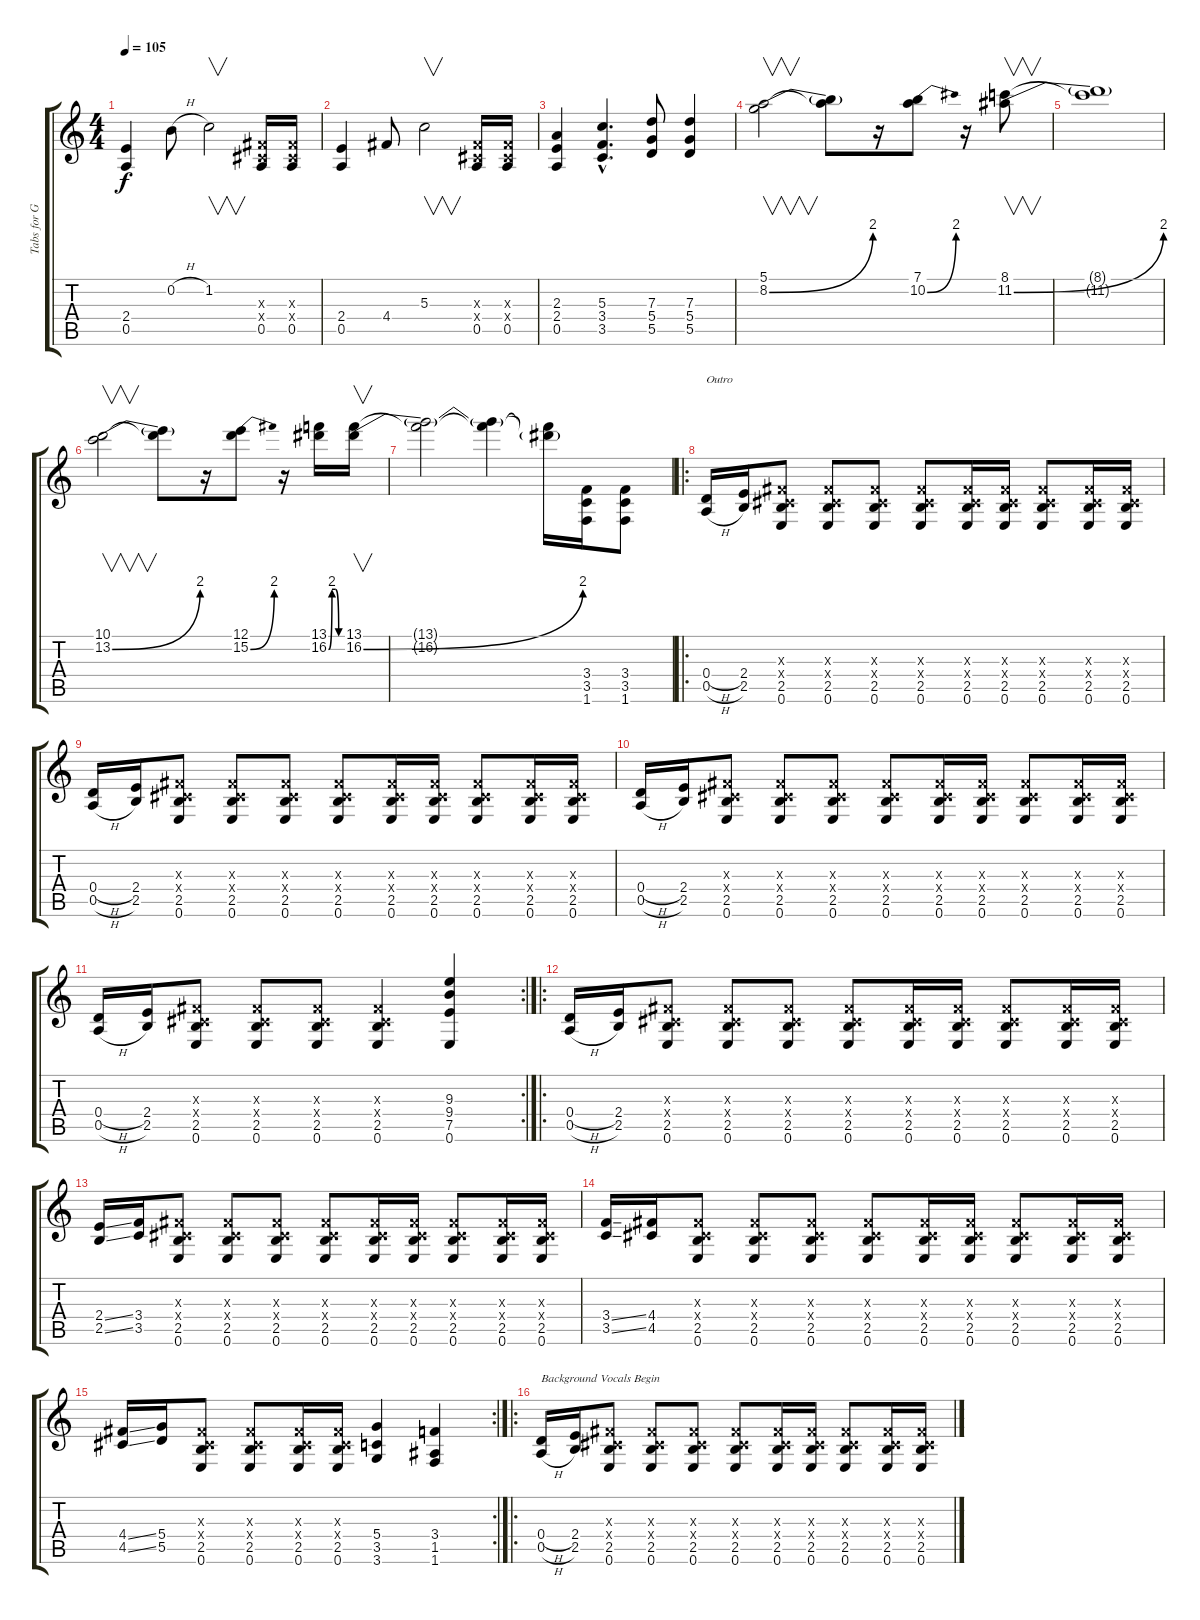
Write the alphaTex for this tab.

\track ("Tabs for Guitar" "Tabs for G") {instrument electricguitarclean}
\staff {score tabs}
\tuning (E4 B3 G3 D3 A2 E2) {hide}
\ts (4 4)
\tempo 105
\clef g2
\ks c
(2.4 0.5).4{dy f} 0.2{h}.8 1.2.2{v} (-1.3{x} -1.4{x} 0.5).16 (-1.3{x} -1.4{x} 0.5).16 |
(2.4 0.5).4 4.4.8 5.3.2{v} (-1.3{x} -1.4{x} 0.5).16 (-1.3{x} -1.4{x} 0.5).16 |
(2.3 2.4 0.5).4 (5.3{hac} 3.4{hac} 3.5{hac}).4{d} (7.3 5.4 5.5).8 (7.3 5.4 5.5).4 |
(5.1 8.2{be (bend 0 0 60 8)}).2{v} (5.1{t} 8.2{t}).8 r.16 (7.1 10.2{be (bend 0 0 60 8)}).8 r.16 (8.1 11.2{be (bend 0 0 60 8)}).8{v} |
(8.1{t} 11.2{t}).1 |
(10.1 13.2{be (bend 0 0 60 8)}).2{v} (10.1{t} 13.2{t}).8 r.16 (12.1 15.2{be (bend 0 0 60 8)}).8 r.16 (13.1 16.2{be (custom 0 0 15 8 30 8 45 0 60 0)}).16 (13.1 16.2{be (bend 0 0 60 8)}).16{v} |
(13.1{t} 16.2{t}).2 (13.1{t} 16.2{t}).4 (13.1{t} 16.2{t}).16 (3.4 3.5 1.6).16 (3.4 3.5 1.6).8 |
\ro
(0.4{h} 0.5{h}).16{txt "Outro"} (2.4 2.5).16 (-1.3{x} -1.4{x} 2.5 0.6).8 (-1.3{x} -1.4{x} 2.5 0.6).8 (-1.3{x} -1.4{x} 2.5 0.6).8 (-1.3{x} -1.4{x} 2.5 0.6).8 (-1.3{x} -1.4{x} 2.5 0.6).16 (-1.3{x} -1.4{x} 2.5 0.6).16 (-1.3{x} -1.4{x} 2.5 0.6).8 (-1.3{x} -1.4{x} 2.5 0.6).16 (-1.3{x} -1.4{x} 2.5 0.6).16 |
(0.4{h} 0.5{h}).16 (2.4 2.5).16 (-1.3{x} -1.4{x} 2.5 0.6).8 (-1.3{x} -1.4{x} 2.5 0.6).8 (-1.3{x} -1.4{x} 2.5 0.6).8 (-1.3{x} -1.4{x} 2.5 0.6).8 (-1.3{x} -1.4{x} 2.5 0.6).16 (-1.3{x} -1.4{x} 2.5 0.6).16 (-1.3{x} -1.4{x} 2.5 0.6).8 (-1.3{x} -1.4{x} 2.5 0.6).16 (-1.3{x} -1.4{x} 2.5 0.6).16 |
(0.4{h} 0.5{h}).16 (2.4 2.5).16 (-1.3{x} -1.4{x} 2.5 0.6).8 (-1.3{x} -1.4{x} 2.5 0.6).8 (-1.3{x} -1.4{x} 2.5 0.6).8 (-1.3{x} -1.4{x} 2.5 0.6).8 (-1.3{x} -1.4{x} 2.5 0.6).16 (-1.3{x} -1.4{x} 2.5 0.6).16 (-1.3{x} -1.4{x} 2.5 0.6).8 (-1.3{x} -1.4{x} 2.5 0.6).16 (-1.3{x} -1.4{x} 2.5 0.6).16 |
\rc 2
(0.4{h} 0.5{h}).16 (2.4 2.5).16 (-1.3{x} -1.4{x} 2.5 0.6).8 (-1.3{x} -1.4{x} 2.5 0.6).8 (-1.3{x} -1.4{x} 2.5 0.6).8 (-1.3{x} -1.4{x} 2.5 0.6).4 (9.3 9.4 7.5 0.6).4 |
\ro
(0.4{h} 0.5{h}).16 (2.4 2.5).16 (-1.3{x} -1.4{x} 2.5 0.6).8 (-1.3{x} -1.4{x} 2.5 0.6).8 (-1.3{x} -1.4{x} 2.5 0.6).8 (-1.3{x} -1.4{x} 2.5 0.6).8 (-1.3{x} -1.4{x} 2.5 0.6).16 (-1.3{x} -1.4{x} 2.5 0.6).16 (-1.3{x} -1.4{x} 2.5 0.6).8 (-1.3{x} -1.4{x} 2.5 0.6).16 (-1.3{x} -1.4{x} 2.5 0.6).16 |
(2.4{ss} 2.5{ss}).16 (3.4 3.5).16 (-1.3{x} -1.4{x} 2.5 0.6).8 (-1.3{x} -1.4{x} 2.5 0.6).8 (-1.3{x} -1.4{x} 2.5 0.6).8 (-1.3{x} -1.4{x} 2.5 0.6).8 (-1.3{x} -1.4{x} 2.5 0.6).16 (-1.3{x} -1.4{x} 2.5 0.6).16 (-1.3{x} -1.4{x} 2.5 0.6).8 (-1.3{x} -1.4{x} 2.5 0.6).16 (-1.3{x} -1.4{x} 2.5 0.6).16 |
(3.4{ss} 3.5{ss}).16 (4.4 4.5).16 (-1.3{x} -1.4{x} 2.5 0.6).8 (-1.3{x} -1.4{x} 2.5 0.6).8 (-1.3{x} -1.4{x} 2.5 0.6).8 (-1.3{x} -1.4{x} 2.5 0.6).8 (-1.3{x} -1.4{x} 2.5 0.6).16 (-1.3{x} -1.4{x} 2.5 0.6).16 (-1.3{x} -1.4{x} 2.5 0.6).8 (-1.3{x} -1.4{x} 2.5 0.6).16 (-1.3{x} -1.4{x} 2.5 0.6).16 |
\rc 2
(4.4{ss} 4.5{ss}).16 (5.4 5.5).16 (-1.3{x} -1.4{x} 2.5 0.6).8 (-1.3{x} -1.4{x} 2.5 0.6).8 (-1.3{x} -1.4{x} 2.5 0.6).16 (-1.3{x} -1.4{x} 2.5 0.6).16 (5.4 3.5 3.6).4 (3.4 1.5 1.6).4 |
\ro
(0.4{h} 0.5{h}).16{txt "Background Vocals Begin"} (2.4 2.5).16 (-1.3{x} -1.4{x} 2.5 0.6).8 (-1.3{x} -1.4{x} 2.5 0.6).8 (-1.3{x} -1.4{x} 2.5 0.6).8 (-1.3{x} -1.4{x} 2.5 0.6).8 (-1.3{x} -1.4{x} 2.5 0.6).16 (-1.3{x} -1.4{x} 2.5 0.6).16 (-1.3{x} -1.4{x} 2.5 0.6).8 (-1.3{x} -1.4{x} 2.5 0.6).16 (-1.3{x} -1.4{x} 2.5 0.6).16
